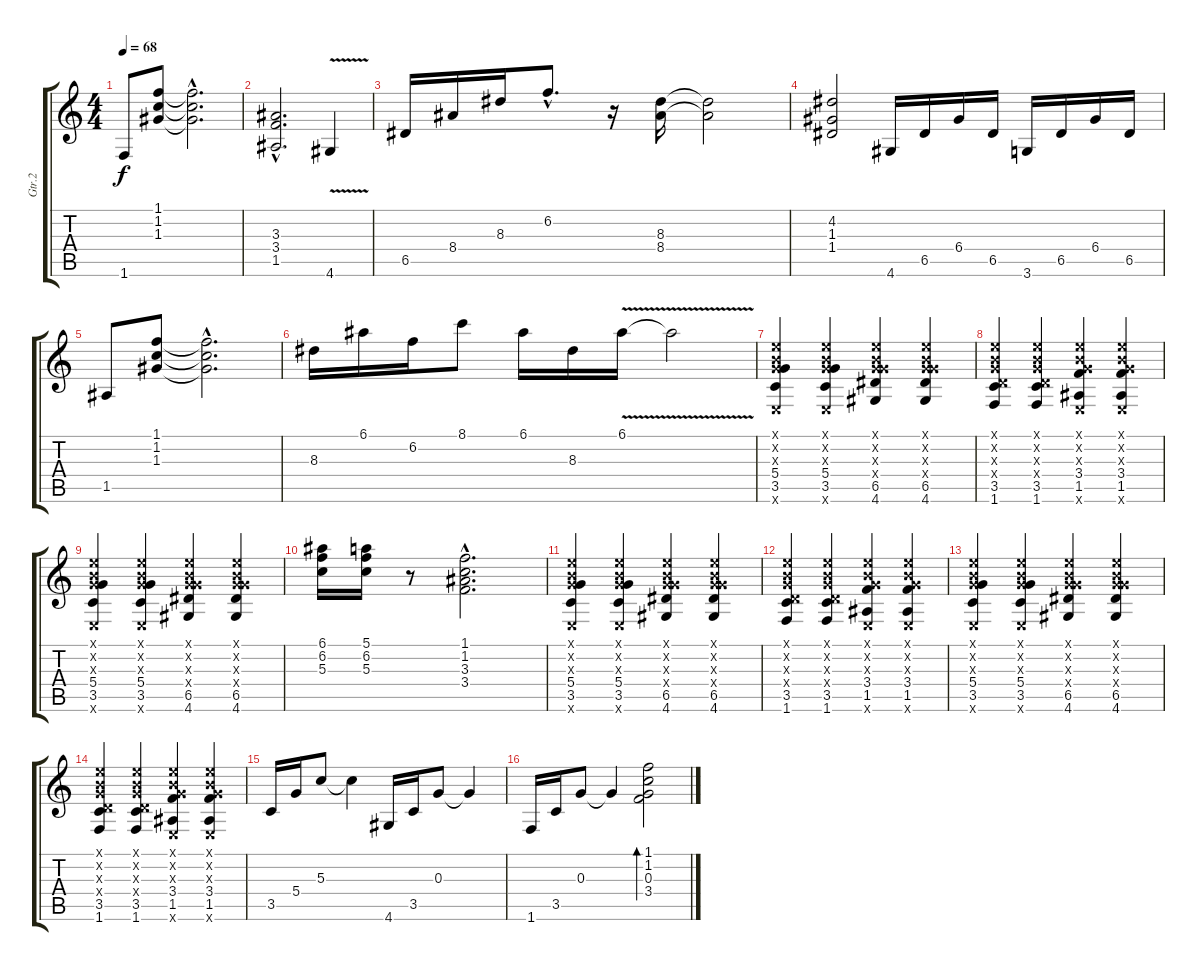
\track ("Gtr.2" "Gtr.2") {instrument overdrivenguitar}
\staff {score tabs}
\tuning (E4 B3 G3 D3 A2 E2) {hide}
\ts (4 4)
\tempo 68
\clef g2
\ks c
1.6.8{dy f} (1.1 1.2 1.3).8 (1.1{hac t} 1.2{hac t} 1.3{hac t}).2{d} |
(3.3{hac} 3.4{hac} 1.5{hac}).2{d} 4.6{v}.4 |
6.5.16 8.4.16 8.3.16 6.2{hac}.8{d} r.16 (8.3 8.4).16 (8.3{t} 8.4{t}).2 |
(4.2 1.3 1.4).2 4.6.16 6.5.16 6.4.16 6.5.16 3.6.16 6.5.16 6.4.16 6.5.16 |
1.5.8 (1.1 1.2 1.3).8 (1.1{hac t} 1.2{hac t} 1.3{hac t}).2{d} |
8.3.16 6.1.16 6.2.16 8.1.8 6.1.16 8.3.16 6.1{v}.16 6.1{t}.2 |
(0.1{x} 0.2{x} 0.3{x} 5.4 3.5 0.6{x}).4 (0.1{x} 0.2{x} 0.3{x} 5.4 3.5 0.6{x}).4 (0.1{x} 0.2{x} 0.3{x} 5.4{x} 6.5 4.6).4 (0.1{x} 0.2{x} 0.3{x} 5.4{x} 6.5 4.6).4 |
(0.1{x} 0.2{x} 0.3{x} 0.4{x} 3.5 1.6).4 (0.1{x} 0.2{x} 0.3{x} 0.4{x} 3.5 1.6).4 (0.1{x} 0.2{x} 0.3{x} 3.4 1.5 0.6{x}).4 (0.1{x} 0.2{x} 0.3{x} 3.4 1.5 0.6{x}).4 |
(0.1{x} 0.2{x} 0.3{x} 5.4 3.5 0.6{x}).4 (0.1{x} 0.2{x} 0.3{x} 5.4 3.5 0.6{x}).4 (0.1{x} 0.2{x} 0.3{x} 5.4{x} 6.5 4.6).4 (0.1{x} 0.2{x} 0.3{x} 5.4{x} 6.5 4.6).4 |
(6.1 6.2 5.3).16 (5.1 6.2 5.3).16 r.8 (1.1{hac} 1.2{hac} 3.3{hac} 3.4{hac}).2{d} |
(0.1{x} 0.2{x} 0.3{x} 5.4 3.5 0.6{x}).4 (0.1{x} 0.2{x} 0.3{x} 5.4 3.5 0.6{x}).4 (0.1{x} 0.2{x} 0.3{x} 5.4{x} 6.5 4.6).4 (0.1{x} 0.2{x} 0.3{x} 5.4{x} 6.5 4.6).4 |
(0.1{x} 0.2{x} 0.3{x} 0.4{x} 3.5 1.6).4 (0.1{x} 0.2{x} 0.3{x} 0.4{x} 3.5 1.6).4 (0.1{x} 0.2{x} 0.3{x} 3.4 1.5 0.6{x}).4 (0.1{x} 0.2{x} 0.3{x} 3.4 1.5 0.6{x}).4 |
(0.1{x} 0.2{x} 0.3{x} 5.4 3.5 0.6{x}).4 (0.1{x} 0.2{x} 0.3{x} 5.4 3.5 0.6{x}).4 (0.1{x} 0.2{x} 0.3{x} 5.4{x} 6.5 4.6).4 (0.1{x} 0.2{x} 0.3{x} 5.4{x} 6.5 4.6).4 |
(0.1{x} 0.2{x} 0.3{x} 0.4{x} 3.5 1.6).4 (0.1{x} 0.2{x} 0.3{x} 0.4{x} 3.5 1.6).4 (0.1{x} 0.2{x} 0.3{x} 3.4 1.5 0.6{x}).4 (0.1{x} 0.2{x} 0.3{x} 3.4 1.5 0.6{x}).4 |
3.5.16{instrument electricguitarclean} 5.4.16 5.3.8 5.3{t}.4 4.6.16 3.5.16 0.3.8 0.3{t}.4 |
1.6.16 3.5.16 0.3.8 0.3{t}.4 (1.1 1.2 0.3 3.4).2{bd 60}
